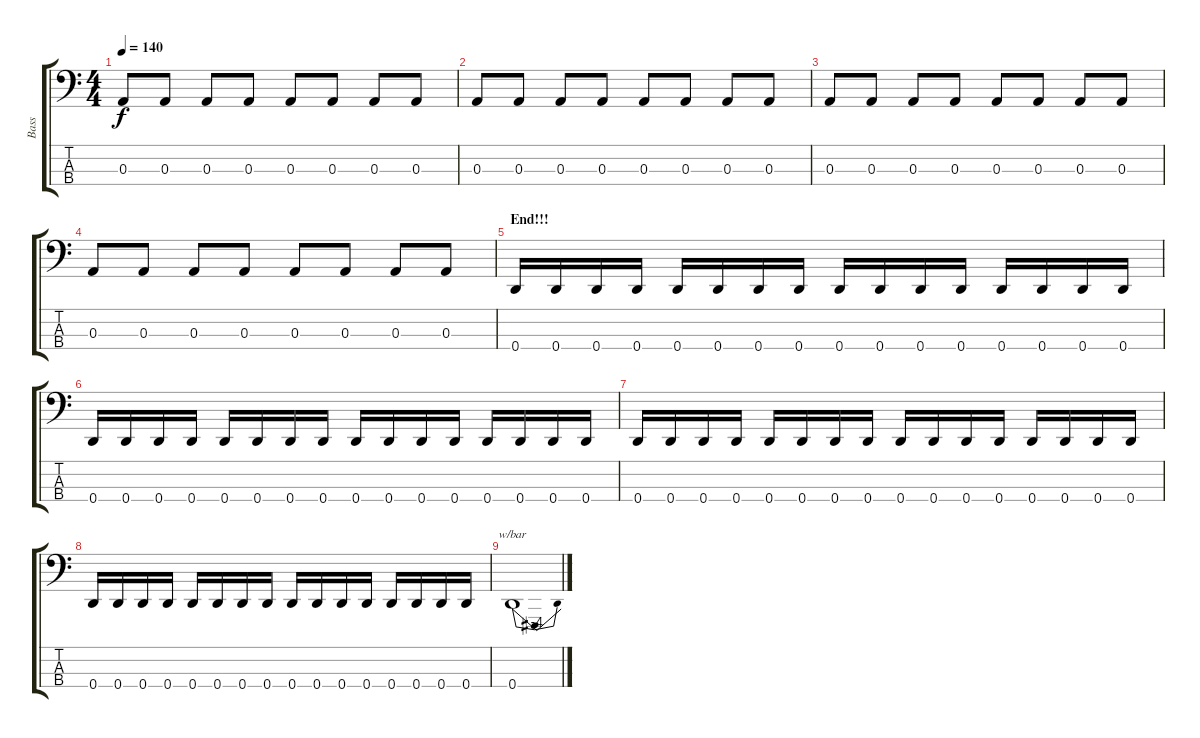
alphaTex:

\track ("Bass" "Bass") {instrument electricbassfinger}
\staff {score tabs}
\tuning (G2 D2 A1 D1) {hide}
\ts (4 4)
\tempo 140
\clef f4
\ks c
0.3.8{dy f} 0.3.8 0.3.8 0.3.8 0.3.8 0.3.8 0.3.8 0.3.8 |
0.3.8 0.3.8 0.3.8 0.3.8 0.3.8 0.3.8 0.3.8 0.3.8 |
0.3.8 0.3.8 0.3.8 0.3.8 0.3.8 0.3.8 0.3.8 0.3.8 |
0.3.8 0.3.8 0.3.8 0.3.8 0.3.8 0.3.8 0.3.8 0.3.8 |
\section ("" "End!!!")
0.4.16 0.4.16 0.4.16 0.4.16 0.4.16 0.4.16 0.4.16 0.4.16 0.4.16 0.4.16 0.4.16 0.4.16 0.4.16 0.4.16 0.4.16 0.4.16 |
0.4.16 0.4.16 0.4.16 0.4.16 0.4.16 0.4.16 0.4.16 0.4.16 0.4.16 0.4.16 0.4.16 0.4.16 0.4.16 0.4.16 0.4.16 0.4.16 |
0.4.16 0.4.16 0.4.16 0.4.16 0.4.16 0.4.16 0.4.16 0.4.16 0.4.16 0.4.16 0.4.16 0.4.16 0.4.16 0.4.16 0.4.16 0.4.16 |
0.4.16 0.4.16 0.4.16 0.4.16 0.4.16 0.4.16 0.4.16 0.4.16 0.4.16 0.4.16 0.4.16 0.4.16 0.4.16 0.4.16 0.4.16 0.4.16 |
0.4.1{tbe (dip default 0 0 30 -16 60 0)}
